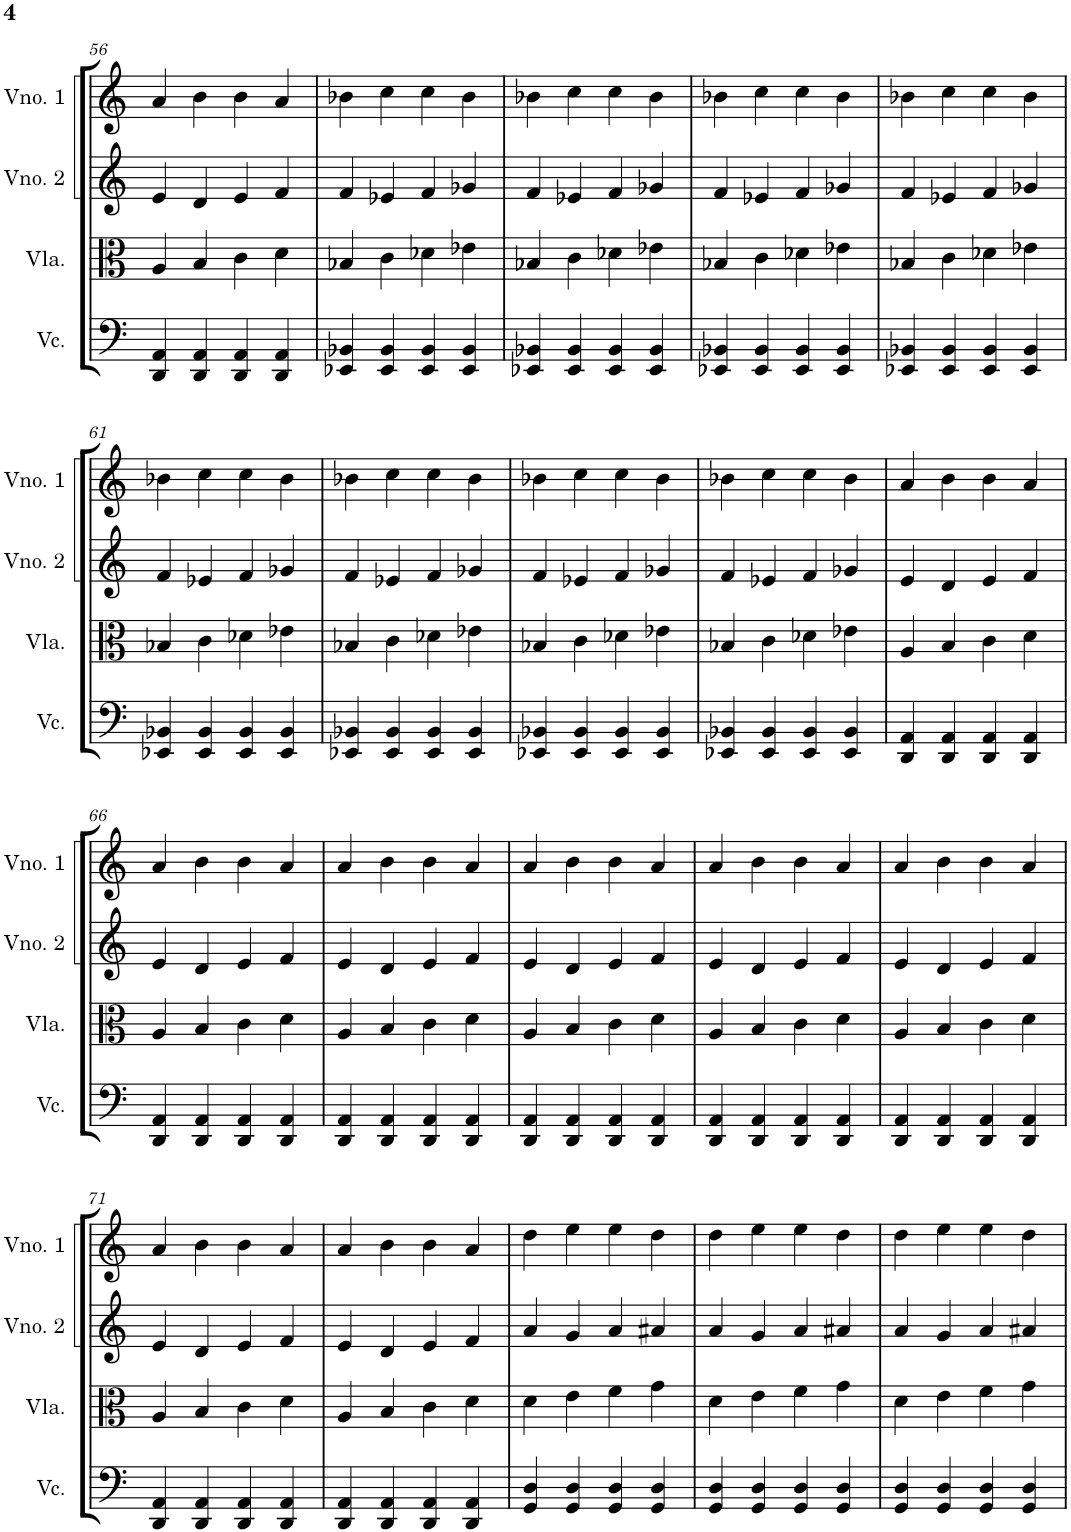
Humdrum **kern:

**kern	**kern	**kern	**kern
*part4	*part3	*part2	*part1
*staff4	*staff3	*staff2	*staff1
*I"Violoncelo	*I"Viola	*I"Violino 2	*I"Violino 1
*I'Vc.	*I'Vla.	*I'Vno. 2	*I'Vno. 1
!!LO:PB:g=z
*clefF4	*clefC3	*clefG2	*clefG2
*k[]	*k[]	*k[]	*k[]
*M4/4	*M4/4	*M4/4	*M4/4
=56	=56	=56	=56
4DD/ 4AA/	4A/	4e/	4a/
4DD/ 4AA/	4B/	4d/	4b\
4DD/ 4AA/	4c\	4e/	4b\
4DD/ 4AA/	4d\	4f/	4a/
=57	=57	=57	=57
4EE-X/ 4BB-X/	4B-X/	4f/	4b-X\
4EE-/ 4BB-/	4c\	4e-X/	4cc\
4EE-/ 4BB-/	4d-X\	4f/	4cc\
4EE-/ 4BB-/	4e-X\	4g-X/	4b-\
=58	=58	=58	=58
4EE-X/ 4BB-X/	4B-X/	4f/	4b-X\
4EE-/ 4BB-/	4c\	4e-X/	4cc\
4EE-/ 4BB-/	4d-X\	4f/	4cc\
4EE-/ 4BB-/	4e-X\	4g-X/	4b-\
=59	=59	=59	=59
4EE-X/ 4BB-X/	4B-X/	4f/	4b-X\
4EE-/ 4BB-/	4c\	4e-X/	4cc\
4EE-/ 4BB-/	4d-X\	4f/	4cc\
4EE-/ 4BB-/	4e-X\	4g-X/	4b-\
=60	=60	=60	=60
4EE-X/ 4BB-X/	4B-X/	4f/	4b-X\
4EE-/ 4BB-/	4c\	4e-X/	4cc\
4EE-/ 4BB-/	4d-X\	4f/	4cc\
4EE-/ 4BB-/	4e-X\	4g-X/	4b-\
!!LO:LB:g=z
=61	=61	=61	=61
4EE-X/ 4BB-X/	4B-X/	4f/	4b-X\
4EE-/ 4BB-/	4c\	4e-X/	4cc\
4EE-/ 4BB-/	4d-X\	4f/	4cc\
4EE-/ 4BB-/	4e-X\	4g-X/	4b-\
=62	=62	=62	=62
4EE-X/ 4BB-X/	4B-X/	4f/	4b-X\
4EE-/ 4BB-/	4c\	4e-X/	4cc\
4EE-/ 4BB-/	4d-X\	4f/	4cc\
4EE-/ 4BB-/	4e-X\	4g-X/	4b-\
=63	=63	=63	=63
4EE-X/ 4BB-X/	4B-X/	4f/	4b-X\
4EE-/ 4BB-/	4c\	4e-X/	4cc\
4EE-/ 4BB-/	4d-X\	4f/	4cc\
4EE-/ 4BB-/	4e-X\	4g-X/	4b-\
=64	=64	=64	=64
4EE-X/ 4BB-X/	4B-X/	4f/	4b-X\
4EE-/ 4BB-/	4c\	4e-X/	4cc\
4EE-/ 4BB-/	4d-X\	4f/	4cc\
4EE-/ 4BB-/	4e-X\	4g-X/	4b-\
=65	=65	=65	=65
4DD/ 4AA/	4A/	4e/	4a/
4DD/ 4AA/	4B/	4d/	4b\
4DD/ 4AA/	4c\	4e/	4b\
4DD/ 4AA/	4d\	4f/	4a/
!!LO:LB:g=z
=66	=66	=66	=66
4DD/ 4AA/	4A/	4e/	4a/
4DD/ 4AA/	4B/	4d/	4b\
4DD/ 4AA/	4c\	4e/	4b\
4DD/ 4AA/	4d\	4f/	4a/
=67	=67	=67	=67
4DD/ 4AA/	4A/	4e/	4a/
4DD/ 4AA/	4B/	4d/	4b\
4DD/ 4AA/	4c\	4e/	4b\
4DD/ 4AA/	4d\	4f/	4a/
=68	=68	=68	=68
4DD/ 4AA/	4A/	4e/	4a/
4DD/ 4AA/	4B/	4d/	4b\
4DD/ 4AA/	4c\	4e/	4b\
4DD/ 4AA/	4d\	4f/	4a/
=69	=69	=69	=69
4DD/ 4AA/	4A/	4e/	4a/
4DD/ 4AA/	4B/	4d/	4b\
4DD/ 4AA/	4c\	4e/	4b\
4DD/ 4AA/	4d\	4f/	4a/
=70	=70	=70	=70
4DD/ 4AA/	4A/	4e/	4a/
4DD/ 4AA/	4B/	4d/	4b\
4DD/ 4AA/	4c\	4e/	4b\
4DD/ 4AA/	4d\	4f/	4a/
!!LO:LB:g=z
=71	=71	=71	=71
4DD/ 4AA/	4A/	4e/	4a/
4DD/ 4AA/	4B/	4d/	4b\
4DD/ 4AA/	4c\	4e/	4b\
4DD/ 4AA/	4d\	4f/	4a/
=72	=72	=72	=72
4DD/ 4AA/	4A/	4e/	4a/
4DD/ 4AA/	4B/	4d/	4b\
4DD/ 4AA/	4c\	4e/	4b\
4DD/ 4AA/	4d\	4f/	4a/
=73	=73	=73	=73
4GG/ 4D/	4d\	4a/	4dd\
4GG/ 4D/	4e\	4g/	4ee\
4GG/ 4D/	4f\	4a/	4ee\
4GG/ 4D/	4g\	4a#X/	4dd\
=74	=74	=74	=74
4GG/ 4D/	4d\	4a/	4dd\
4GG/ 4D/	4e\	4g/	4ee\
4GG/ 4D/	4f\	4a/	4ee\
4GG/ 4D/	4g\	4a#X/	4dd\
=75	=75	=75	=75
4GG/ 4D/	4d\	4a/	4dd\
4GG/ 4D/	4e\	4g/	4ee\
4GG/ 4D/	4f\	4a/	4ee\
4GG/ 4D/	4g\	4a#X/	4dd\
=	=	=	=
*-	*-	*-	*-
